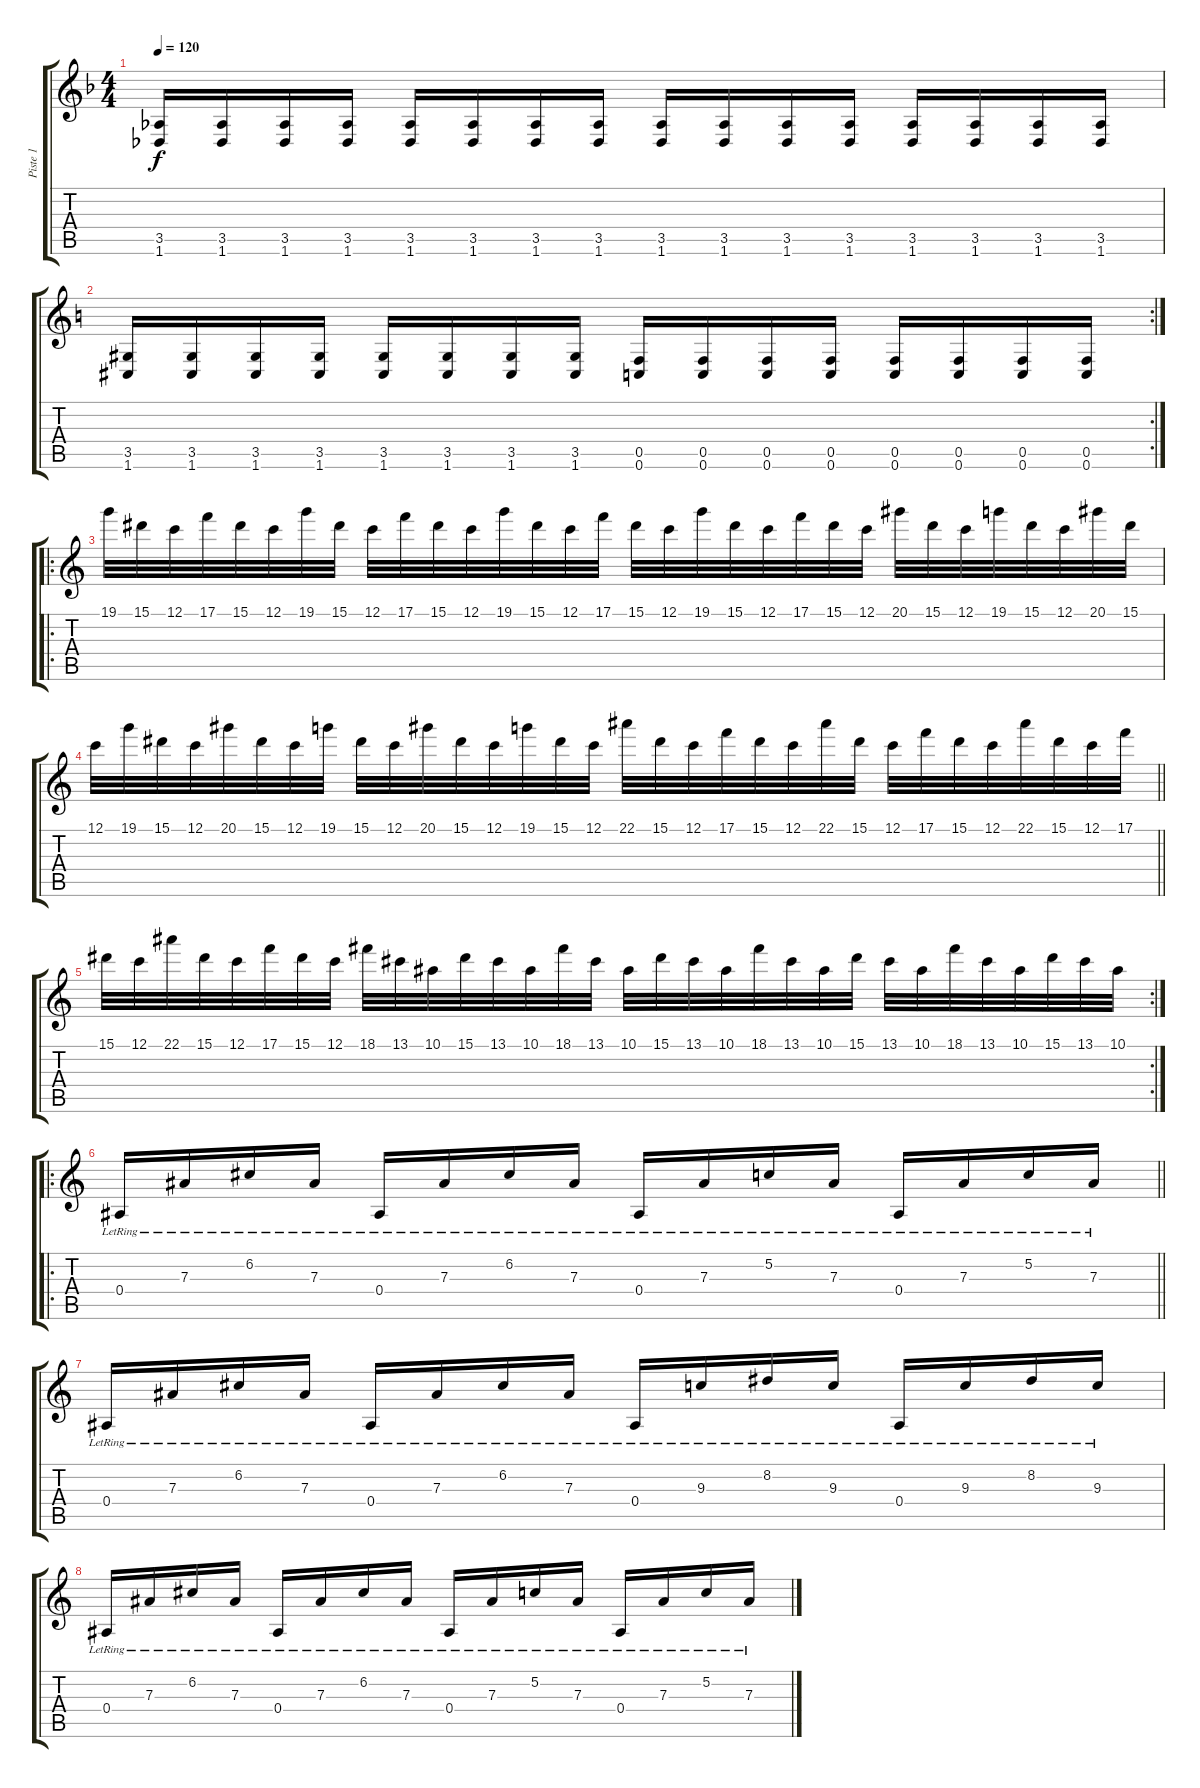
\track ("Piste 1" "Piste 1") {instrument distortionguitar}
\staff {score tabs}
\tuning (C4 G3 Eb3 Bb2 F2 C2) {hide}
\ts (4 4)
\tempo 120
\clef g2
\ks f
(3.5 1.6).16{dy f} (3.5 1.6).16 (3.5 1.6).16 (3.5 1.6).16 (3.5 1.6).16 (3.5 1.6).16 (3.5 1.6).16 (3.5 1.6).16 (3.5 1.6).16 (3.5 1.6).16 (3.5 1.6).16 (3.5 1.6).16 (3.5 1.6).16 (3.5 1.6).16 (3.5 1.6).16 (3.5 1.6).16 |
\rc 2
\ks c
(3.5 1.6).16 (3.5 1.6).16 (3.5 1.6).16 (3.5 1.6).16 (3.5 1.6).16 (3.5 1.6).16 (3.5 1.6).16 (3.5 1.6).16 (0.5 0.6).16 (0.5 0.6).16 (0.5 0.6).16 (0.5 0.6).16 (0.5 0.6).16 (0.5 0.6).16 (0.5 0.6).16 (0.5 0.6).16 |
\ro
19.1.32 15.1.32 12.1.32 17.1.32 15.1.32 12.1.32 19.1.32 15.1.32 12.1.32 17.1.32 15.1.32 12.1.32 19.1.32 15.1.32 12.1.32 17.1.32 15.1.32 12.1.32 19.1.32 15.1.32 12.1.32 17.1.32 15.1.32 12.1.32 20.1.32 15.1.32 12.1.32 19.1.32 15.1.32 12.1.32 20.1.32 15.1.32 |
\barLineRight lightlight
12.1.32 19.1.32 15.1.32 12.1.32 20.1.32 15.1.32 12.1.32 19.1.32 15.1.32 12.1.32 20.1.32 15.1.32 12.1.32 19.1.32 15.1.32 12.1.32 22.1.32 15.1.32 12.1.32 17.1.32 15.1.32 12.1.32 22.1.32 15.1.32 12.1.32 17.1.32 15.1.32 12.1.32 22.1.32 15.1.32 12.1.32 17.1.32 |
\rc 2
15.1.32 12.1.32 22.1.32 15.1.32 12.1.32 17.1.32 15.1.32 12.1.32 18.1.32 13.1.32 10.1.32 15.1.32 13.1.32 10.1.32 18.1.32 13.1.32 10.1.32 15.1.32 13.1.32 10.1.32 18.1.32 13.1.32 10.1.32 15.1.32 13.1.32 10.1.32 18.1.32 13.1.32 10.1.32 15.1.32 13.1.32 10.1.32 |
\ro
\barLineRight lightlight
0.4{lr}.16{instrument electricguitarclean} 7.3{lr}.16 6.2{lr}.16 7.3{lr}.16 0.4{lr}.16 7.3{lr}.16 6.2{lr}.16 7.3{lr}.16 0.4{lr}.16 7.3{lr}.16 5.2{lr}.16 7.3{lr}.16 0.4{lr}.16 7.3{lr}.16 5.2{lr}.16 7.3{lr}.16 |
0.4{lr}.16 7.3{lr}.16 6.2{lr}.16 7.3{lr}.16 0.4{lr}.16 7.3{lr}.16 6.2{lr}.16 7.3{lr}.16 0.4{lr}.16 9.3{lr}.16 8.2{lr}.16 9.3{lr}.16 0.4{lr}.16 9.3{lr}.16 8.2{lr}.16 9.3{lr}.16 |
0.4{lr}.16 7.3{lr}.16 6.2{lr}.16 7.3{lr}.16 0.4{lr}.16 7.3{lr}.16 6.2{lr}.16 7.3{lr}.16 0.4{lr}.16 7.3{lr}.16 5.2{lr}.16 7.3{lr}.16 0.4{lr}.16 7.3{lr}.16 5.2{lr}.16 7.3{lr}.16
